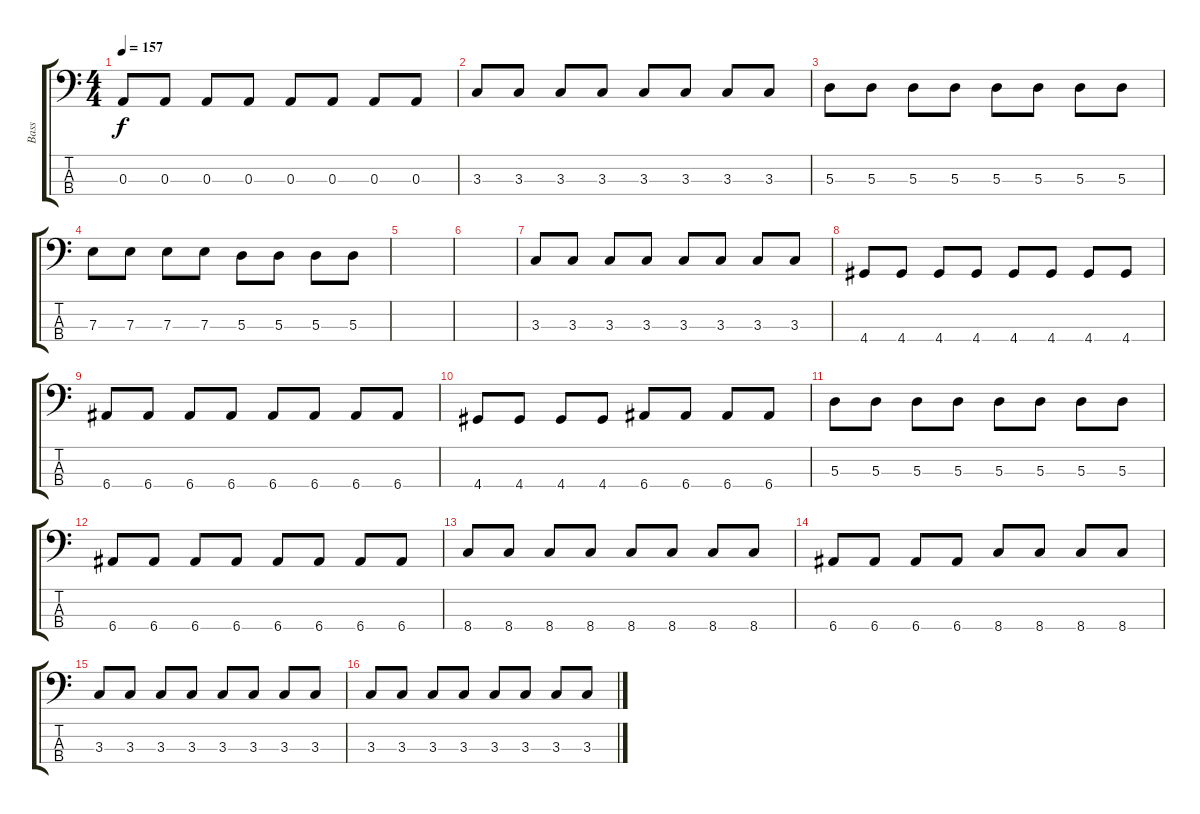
\track ("Bass" "Bass") {instrument electricbasspick}
\staff {score tabs}
\tuning (G2 D2 A1 E1) {hide}
\ts (4 4)
\tempo 157
\clef f4
\ks c
0.3.8{dy f} 0.3.8 0.3.8 0.3.8 0.3.8 0.3.8 0.3.8 0.3.8 |
3.3.8 3.3.8 3.3.8 3.3.8 3.3.8 3.3.8 3.3.8 3.3.8 |
5.3.8 5.3.8 5.3.8 5.3.8 5.3.8 5.3.8 5.3.8 5.3.8 |
7.3.8 7.3.8 7.3.8 7.3.8 5.3.8 5.3.8 5.3.8 5.3.8 |
|
|
3.3.8 3.3.8 3.3.8 3.3.8 3.3.8 3.3.8 3.3.8 3.3.8 |
4.4.8 4.4.8 4.4.8 4.4.8 4.4.8 4.4.8 4.4.8 4.4.8 |
6.4.8 6.4.8 6.4.8 6.4.8 6.4.8 6.4.8 6.4.8 6.4.8 |
4.4.8 4.4.8 4.4.8 4.4.8 6.4.8 6.4.8 6.4.8 6.4.8 |
5.3.8 5.3.8 5.3.8 5.3.8 5.3.8 5.3.8 5.3.8 5.3.8 |
6.4.8 6.4.8 6.4.8 6.4.8 6.4.8 6.4.8 6.4.8 6.4.8 |
8.4.8 8.4.8 8.4.8 8.4.8 8.4.8 8.4.8 8.4.8 8.4.8 |
6.4.8 6.4.8 6.4.8 6.4.8 8.4.8 8.4.8 8.4.8 8.4.8 |
3.3.8 3.3.8 3.3.8 3.3.8 3.3.8 3.3.8 3.3.8 3.3.8 |
3.3.8 3.3.8 3.3.8 3.3.8 3.3.8 3.3.8 3.3.8 3.3.8
